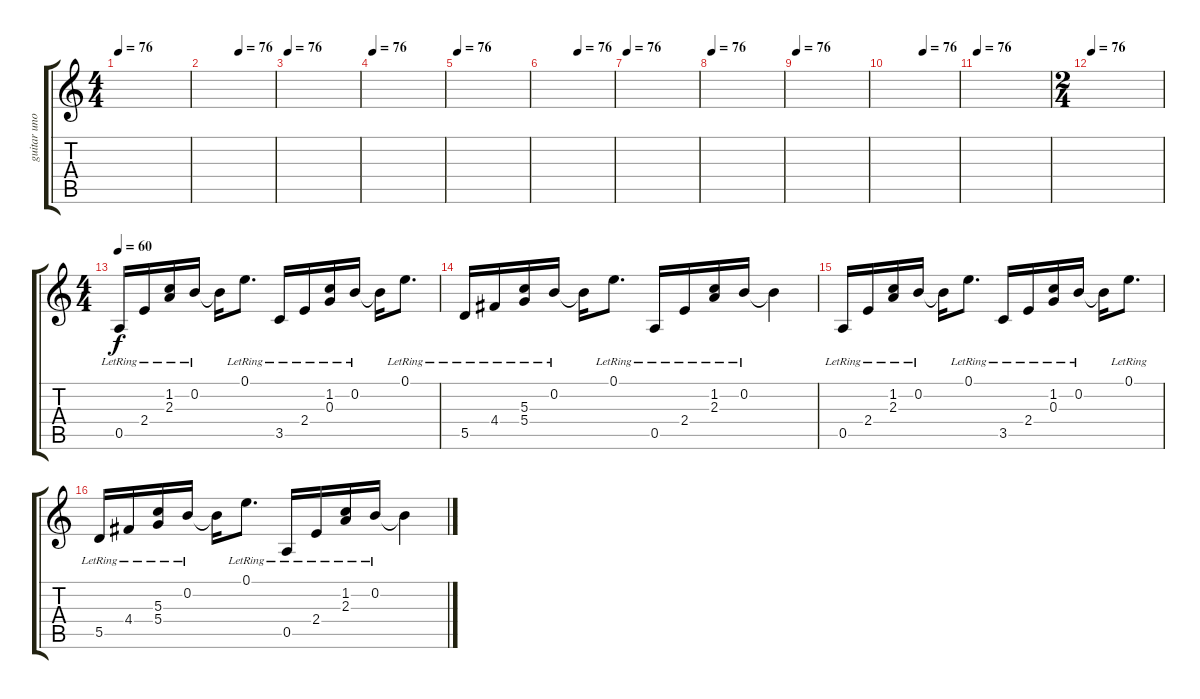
\track ("guitar uno" "guitar uno") {instrument electricguitarclean}
\staff {score tabs}
\tuning (E4 B3 G3 D3 A2 E2) {hide}
\ts (4 4)
\tempo 76
\clef g2
\ks c
|
\tempo (76 0.5)
|
\tempo 76
|
\tempo 76
|
\tempo 76
|
\tempo (76 0.5)
|
\tempo 76
|
\tempo 76
|
\tempo 76
|
\tempo (76 0.5)
|
\tempo 76
|
\ts (2 4)
\tempo 76
|
\ts (4 4)
\tempo 60
0.5{lr}.16{instrument electricguitarclean} 2.4{lr}.16 (1.2{lr} 2.3{lr}).16 0.2{lr}.16 0.2{t}.16 0.1{lr}.8{d} 3.5{lr}.16 2.4{lr}.16 (1.2{lr} 0.3{lr}).16 0.2{lr}.16 0.2{t}.16 0.1{lr}.8{d} |
5.5{lr}.16 4.4{lr}.16 (5.3{lr} 5.4{lr}).16 0.2{lr}.16 0.2{t}.16 0.1{lr}.8{d} 0.5{lr}.16 2.4{lr}.16 (1.2{lr} 2.3{lr}).16 0.2{lr}.16 0.2{t}.4 |
0.5{lr}.16 2.4{lr}.16 (1.2{lr} 2.3{lr}).16 0.2{lr}.16 0.2{t}.16 0.1{lr}.8{d} 3.5{lr}.16 2.4{lr}.16 (1.2{lr} 0.3{lr}).16 0.2{lr}.16 0.2{t}.16 0.1{lr}.8{d} |
5.5{lr}.16 4.4{lr}.16 (5.3{lr} 5.4{lr}).16 0.2{lr}.16 0.2{t}.16 0.1{lr}.8{d} 0.5{lr}.16 2.4{lr}.16 (1.2{lr} 2.3{lr}).16 0.2{lr}.16 0.2{t}.4
